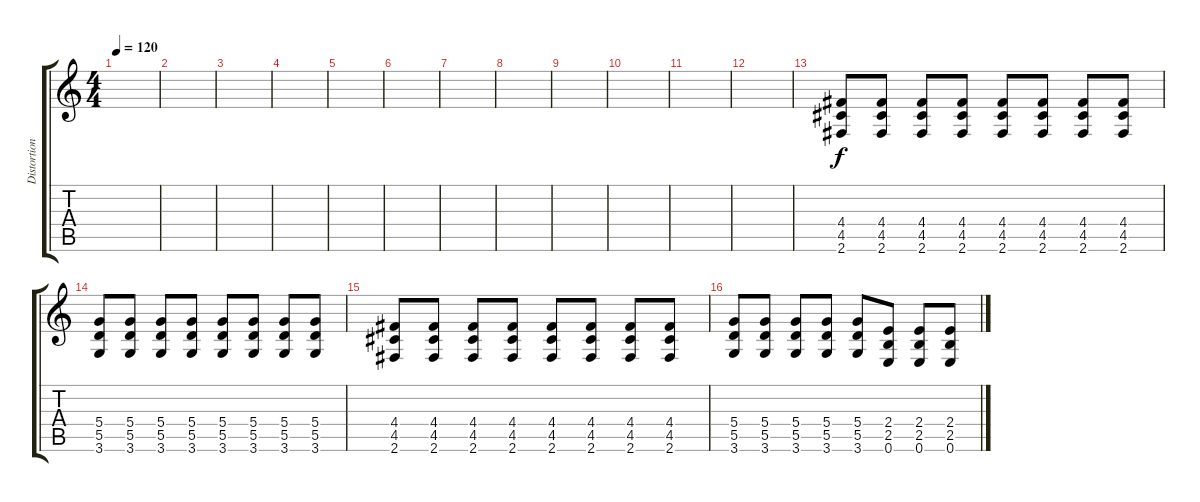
\track ("Distortion" "Distortion") {instrument distortionguitar}
\staff {score tabs}
\tuning (E4 B3 G3 D3 A2 E2) {hide}
\ts (4 4)
\tempo 120
\clef g2
\ks c
|
|
|
|
|
|
|
|
|
|
|
|
(4.4 4.5 2.6).8 (4.4 4.5 2.6).8 (4.4 4.5 2.6).8 (4.4 4.5 2.6).8 (4.4 4.5 2.6).8 (4.4 4.5 2.6).8 (4.4 4.5 2.6).8 (4.4 4.5 2.6).8 |
(5.4 5.5 3.6).8 (5.4 5.5 3.6).8 (5.4 5.5 3.6).8 (5.4 5.5 3.6).8 (5.4 5.5 3.6).8 (5.4 5.5 3.6).8 (5.4 5.5 3.6).8 (5.4 5.5 3.6).8 |
(4.4 4.5 2.6).8 (4.4 4.5 2.6).8 (4.4 4.5 2.6).8 (4.4 4.5 2.6).8 (4.4 4.5 2.6).8 (4.4 4.5 2.6).8 (4.4 4.5 2.6).8 (4.4 4.5 2.6).8 |
(5.4 5.5 3.6).8 (5.4 5.5 3.6).8 (5.4 5.5 3.6).8 (5.4 5.5 3.6).8 (5.4 5.5 3.6).8 (2.4 2.5 0.6).8 (2.4 2.5 0.6).8 (2.4 2.5 0.6).8
